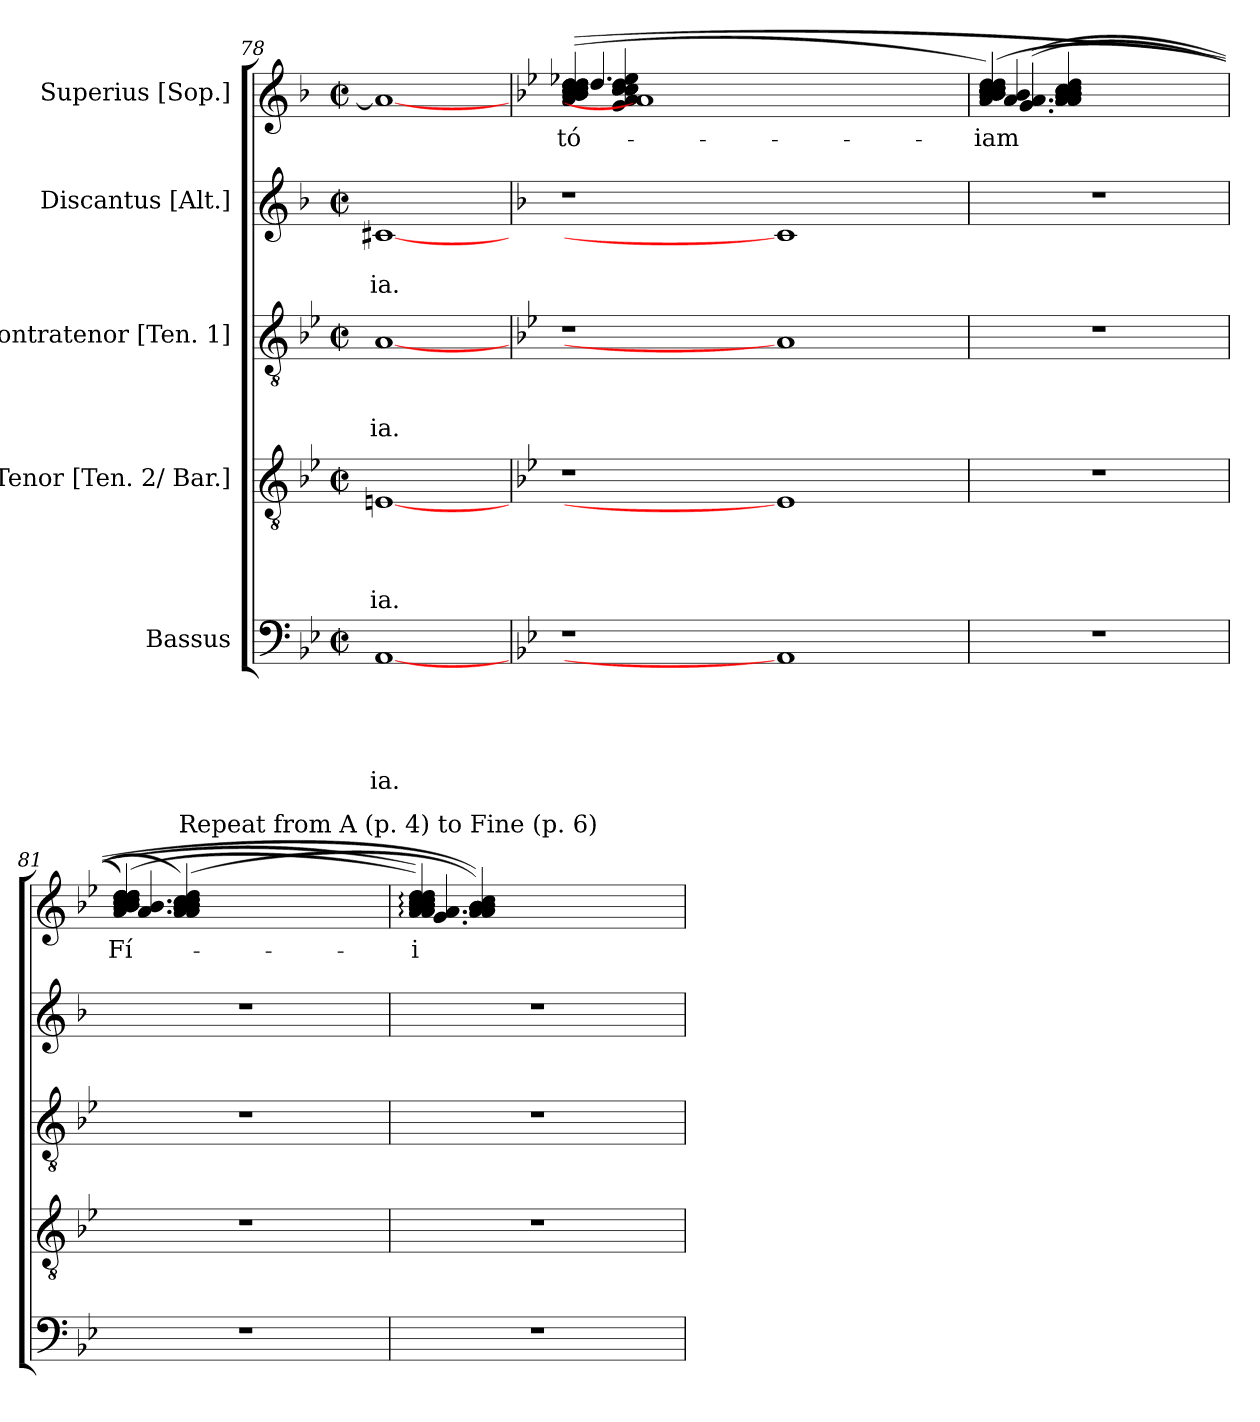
**kern	**text	**text	**text	**text	**text	**kern	**text	**text	**text	**text	**kern	**text	**text	**text	**kern	**text	**text	**kern	**text
*part5	*part5	*part5	*part5	*part5	*part5	*part4	*part4	*part4	*part4	*part4	*part3	*part3	*part3	*part3	*part2	*part2	*part2	*part1	*part1
*staff5	*staff5	*staff5	*staff5	*staff5	*staff5	*staff4	*staff4	*staff4	*staff4	*staff4	*staff3	*staff3	*staff3	*staff3	*staff2	*staff2	*staff2	*staff1	*staff1
*I"Bassus	*	*	*	*	*	*I"Tenor [Ten. 2/ Bar.]	*	*	*	*	*I"Contratenor [Ten. 1]	*	*	*	*I"Discantus [Alt.]	*	*	*I"Superius [Sop.]	*
*clefF4	*	*	*	*	*	*clefGv2	*	*	*	*	*clefGv2	*	*	*	*clefG2	*	*	*clefG2	*
*	*	*	*	*	*	*	*	*	*	*	*	*	*	*	*	*	*	*ITrd-3c-5	*
*k[b-e-]	*	*	*	*	*	*k[b-e-]	*	*	*	*	*k[b-e-]	*	*	*	*k[b-]	*	*	*k[b-e-]	*
*B-:	*	*	*	*	*	*B-:	*	*	*	*	*B-:	*	*	*	*F:	*	*	*B-:	*
*M2/2	*	*	*	*	*	*M2/2	*	*	*	*	*M2/2	*	*	*	*M2/2	*	*	*M2/2	*
*met(c|)	*	*	*	*	*	*met(c|)	*	*	*	*	*met(c|)	*	*	*	*met(c|)	*	*	*met(c|)	*
=78	=78	=78	=78	=78	=78	=78	=78	=78	=78	=78	=78	=78	=78	=78	=78	=78	=78	=78	=78
!	!	!	!	!	!LO:LY:b	!	!	!	!	!LO:LY:b	!	!	!	!LO:LY:b	!	!	!LO:LY:b	!	!
[1AA	.	.	.	.	-ia.	[1En	.	.	.	-ia.	[1A	.	.	-ia.	[1c#X	.	-ia.	1dd_	.
!!LO:PB:g=z
=79	=79	=79	=79	=79	=79	=79	=79	=79	=79	=79	=79	=79	=79	=79	=79	=79	=79	=79	=79
*	*	*	*	*	*	*	*	*	*	*	*	*	*	*	*	*	*	*k[b-e-a-]	*
*	*	*	*	*	*	*	*	*	*	*	*	*	*	*	*	*	*	*E-:	*
!	!	!	!	!	!	!	!	!	!	!	!	!	!	!	!	!	!	!	!LO:LY:b
*	*	*	*	*	*	*	*	*	*	*	*	*	*	*	*	*	*	*^	*
!	!	!	!	!	!	!	!	!	!	!	!	!	!	!	!	!	!	!	!	!LO:LY:b
*	*	*	*	*	*	*	*	*	*	*	*	*	*	*	*	*	*	*	*^	*
!	!	!	!	!	!	!	!	!	!	!	!	!	!	!	!	!	!	!	!	!	!LO:LY:b
1r	.	.	.	.	.	1r	.	.	.	.	1r	.	.	.	1r	.	.	(((4dd/ 4ee-/ 4ee-/ 4ee-/ 4ff/ 4ff/ 4ff/ 4ff/ 4gg/ 4gg/ 4gg/ 4gg/	4.gg/	(4cc/ 4dd/ 4ff/ 4ff/ 4ff/ 4ff/ 4ff/ 4ff/ 4gg/ 4aa-X/)	-tó-
.	.	.	.	.	.	.	.	.	.	.	.	.	.	.	.	.	.	1dd]	.	2.ryy	.
.	.	.	.	.	.	.	.	.	.	.	.	.	.	.	.	.	.	.	2.ryy	.	.
1AA]	.	.	.	.	.	1E]	.	.	.	.	1A]	.	.	.	1c#]	.	.	.	.	1ryy	.
.	.	.	.	.	.	.	.	.	.	.	.	.	.	.	.	.	.	.	2..ryy	.	.
.	.	.	.	.	.	.	.	.	.	.	.	.	.	.	.	.	.	2.ryy	.	.	.
*	*	*	*	*	*	*	*	*	*	*	*	*	*	*	*	*	*	*v	*v	*v	*
!!LO:LB:g=z
=80	=80	=80	=80	=80	=80	=80	=80	=80	=80	=80	=80	=80	=80	=80	=80	=80	=80	=80	=80
!	!	!	!	!	!	!	!	!	!	!	!	!	!	!	!	!	!	!	!LO:LY:b
*	*	*	*	*	*	*	*	*	*	*	*	*	*	*	*	*	*	*^	*
*	*	*	*	*	*	*	*	*	*	*	*	*	*	*	*	*	*	*	*^	*
!	!	!	!	!	!	!	!	!	!	!	!	!	!	!	!	!	!	!	!	!	!LO:LY:b
*	*	*	*	*	*	*	*	*	*	*	*	*	*	*	*	*	*	*	*	*^	*
!	!	!	!	!	!	!	!	!	!	!	!	!	!	!	!	!	!	!	!	!	!	!LO:LY:b
1r	.	.	.	.	.	1r	.	.	.	.	1r	.	.	.	1r	.	.	(4dd/ 4ee-/ 4ee-/ 4ee-/ 4ff/ 4ff/ 4ff/ 4ff/ 4ff/ 4ff/ 4gg/ 4gg/)	((4dd/ 4ee-/	((4.cc/ 4.dd/	((4dd/ 4dd/ 4dd/ 4ee-/ 4ee-/ 4ee-/ 4ee-/ 4ee-/ 4ff/ 4ff/ 4ff/ 4gg/	iam
.	.	.	.	.	.	.	.	.	.	.	.	.	.	.	.	.	.	2ryy	2ryy	.	2ryy	.
.	.	.	.	.	.	.	.	.	.	.	.	.	.	.	.	.	.	.	.	2ryy	.	.
.	.	.	.	.	.	.	.	.	.	.	.	.	.	.	.	.	.	8ryy	8ryy	.	8ryy	.
.	.	.	.	.	.	.	.	.	.	.	.	.	.	.	.	.	.	8ryy	8ryy	8ryy	8ryy	.
!!LO:LB:g=z
=81	=81	=81	=81	=81	=81	=81	=81	=81	=81	=81	=81	=81	=81	=81	=81	=81	=81	=81	=81	=81	=81	=81
!	!	!	!	!	!	!	!	!	!	!	!	!	!	!	!	!	!	!	!	!	!	!LO:LY:b
!	!	!	!	!	!	!	!	!	!	!	!	!	!	!	!	!	!	!	!	!	!	!LO:LY:b
!	!	!	!	!	!	!	!	!	!	!	!	!	!	!	!	!	!	!	!	!	!	!LO:LY:b
*	*	*	*	*	*	*	*	*	*	*	*	*	*	*	*	*	*	*	*	*v	*v	*
1r	.	.	.	.	.	1r	.	.	.	.	1r	.	.	.	1r	.	.	(>4dd/ 4ee-/ 4ee-/ 4ee-/ 4ff/ 4ff/ 4ff/ 4ff/ 4gg/ 4gg/ 4gg/ 4gg/)	((4.dd/ 4.ee-/	(4dd/ 4dd/ 4ee-/ 4ee-/ 4ee-/ 4ee-/ 4ee-/ 4ff/ 4ff/ 4ff/ 4ff/ 4gg/)	Fí-
!	!	!	!	!	!	!	!	!	!	!	!	!	!	!	!	!	!	!LO:TX:a:t=Repeat from A (p. 4) to Fine (p. 6)	!	!	!
.	.	.	.	.	.	.	.	.	.	.	.	.	.	.	.	.	.	2ryy	.	2ryy	.
.	.	.	.	.	.	.	.	.	.	.	.	.	.	.	.	.	.	.	2ryy	.	.
.	.	.	.	.	.	.	.	.	.	.	.	.	.	.	.	.	.	8ryy	.	8ryy	.
.	.	.	.	.	.	.	.	.	.	.	.	.	.	.	.	.	.	8ryy	8ryy	8ryy	.
!!LO:LB:g=z	!!	!!
=82	=82	=82	=82	=82	=82	=82	=82	=82	=82	=82	=82	=82	=82	=82	=82	=82	=82	=82	=82	=82	=82
!	!	!	!	!	!	!	!	!	!	!	!	!	!	!	!	!	!	!	!	!	!LO:LY:b
!	!	!	!	!	!	!	!	!	!	!	!	!	!	!	!	!	!	!	!	!	!LO:LY:b
!	!	!	!	!	!	!	!	!	!	!	!	!	!	!	!	!	!	!	!	!	!LO:LY:b
1r	.	.	.	.	.	1r	.	.	.	.	1r	.	.	.	1r	.	.	(>(4dd/: 4dd/: 4ee-/: 4ee-/: 4ee-/: 4ee-/: 4ff/: 4ff/: 4ff/: 4ff/: 4gg/: 4gg/:))	(4.cc/ 4.dd/	4dd/ 4dd/ 4ee-/ 4ee-/ 4ee-/ 4ff/))	-i
.	.	.	.	.	.	.	.	.	.	.	.	.	.	.	.	.	.	2ryy	.	2ryy	.
.	.	.	.	.	.	.	.	.	.	.	.	.	.	.	.	.	.	.	2ryy	.	.
.	.	.	.	.	.	.	.	.	.	.	.	.	.	.	.	.	.	8ryy	.	8ryy	.
.	.	.	.	.	.	.	.	.	.	.	.	.	.	.	.	.	.	8ryy	8ryy	8ryy	.
*	*	*	*	*	*	*	*	*	*	*	*	*	*	*	*	*	*	*v	*v	*v	*
=	=	=	=	=	=	=	=	=	=	=	=	=	=	=	=	=	=	=	=
*-	*-	*-	*-	*-	*-	*-	*-	*-	*-	*-	*-	*-	*-	*-	*-	*-	*-	*-	*-
